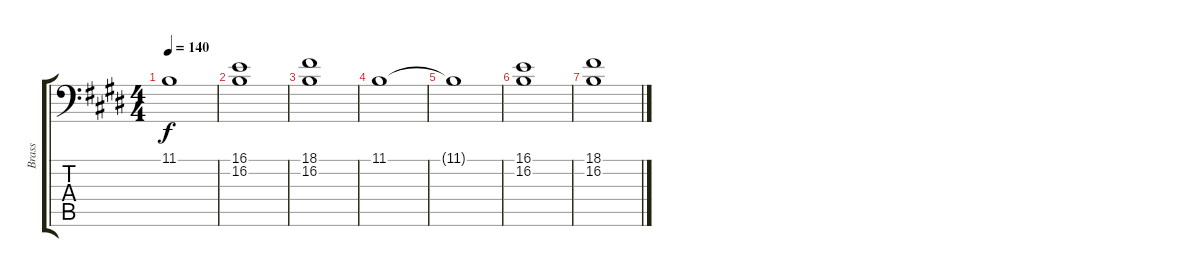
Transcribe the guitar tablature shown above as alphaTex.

\track ("Brass" "Brass") {instrument brasssection}
\staff {score tabs}
\tuning (C3 G2 D2 A1 E1 B0) {hide}
\ts (4 4)
\tempo 140
\clef f4
\ks e
11.1{t}.1{dy f} |
(16.1 16.2).1 |
(18.1 16.2).1 |
11.1.1 |
11.1{t}.1 |
(16.1 16.2).1 |
(18.1 16.2).1
